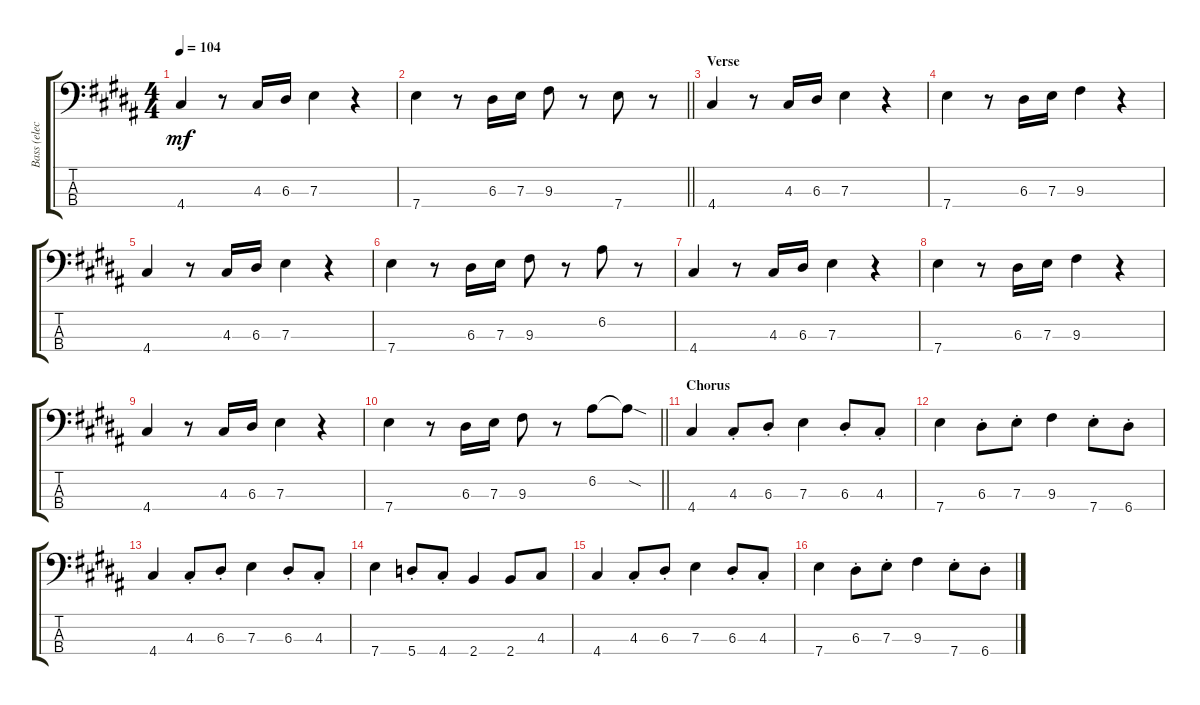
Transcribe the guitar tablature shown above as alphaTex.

\track ("Bass (elec.)" "Bass (elec") {instrument electricbassfinger}
\staff {score tabs}
\tuning (F2 E2 A1 A1) {hide}
\ts (4 4)
\tempo 104
\clef f4
\ks b
4.4.4{dy mf} r.8 4.3.16 6.3.16 7.3.4 r.4 |
\barLineRight lightlight
7.4.4 r.8 6.3.16 7.3.16 9.3.8 r.8 7.4.8 r.8 |
\section ("" "Verse")
4.4.4 r.8 4.3.16 6.3.16 7.3.4 r.4 |
7.4.4 r.8 6.3.16 7.3.16 9.3.4 r.4 |
4.4.4 r.8 4.3.16 6.3.16 7.3.4 r.4 |
7.4.4 r.8 6.3.16 7.3.16 9.3.8 r.8 6.2.8 r.8 |
4.4.4 r.8 4.3.16 6.3.16 7.3.4 r.4 |
7.4.4 r.8 6.3.16 7.3.16 9.3.4 r.4 |
4.4.4 r.8 4.3.16 6.3.16 7.3.4 r.4 |
\barLineRight lightlight
7.4.4 r.8 6.3.16 7.3.16 9.3.8 r.8 6.2.8 6.2{sod t}.8 |
\section ("" "Chorus")
4.4.4 4.3{st}.8 6.3{st}.8 7.3.4 6.3{st}.8 4.3{st}.8 |
7.4.4 6.3{st}.8 7.3{st}.8 9.3.4 7.4{st}.8 6.4{st}.8 |
4.4.4 4.3{st}.8 6.3{st}.8 7.3.4 6.3{st}.8 4.3{st}.8 |
7.4.4 5.4{st}.8 4.4{st}.8 2.4.4 2.4.8 4.3.8 |
4.4.4 4.3{st}.8 6.3{st}.8 7.3.4 6.3{st}.8 4.3{st}.8 |
7.4.4 6.3{st}.8 7.3{st}.8 9.3.4 7.4{st}.8 6.4{st}.8
